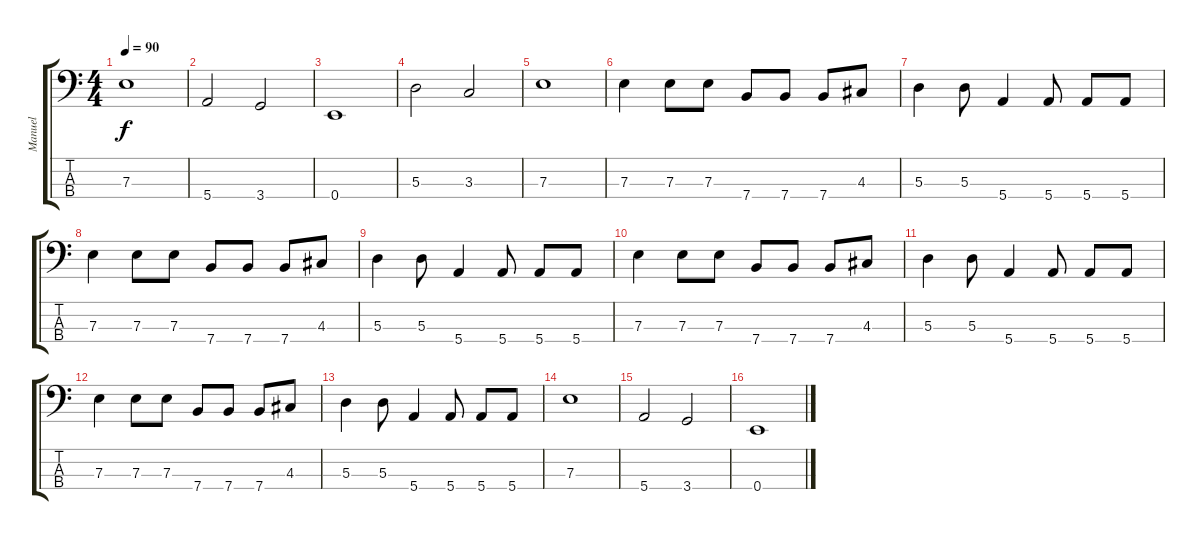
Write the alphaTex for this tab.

\track ("Manuel" "Manuel") {instrument electricbasspick}
\staff {score tabs}
\tuning (G2 D2 A1 E1) {hide}
\ts (4 4)
\tempo 90
\clef f4
\ks c
7.3.1{dy f} |
5.4.2 3.4.2 |
0.4.1 |
5.3.2 3.3.2 |
7.3.1 |
7.3.4 7.3.8 7.3.8 7.4.8 7.4.8 7.4.8 4.3.8 |
5.3.4 5.3.8 5.4.4 5.4.8 5.4.8 5.4.8 |
7.3.4 7.3.8 7.3.8 7.4.8 7.4.8 7.4.8 4.3.8 |
5.3.4 5.3.8 5.4.4 5.4.8 5.4.8 5.4.8 |
7.3.4 7.3.8 7.3.8 7.4.8 7.4.8 7.4.8 4.3.8 |
5.3.4 5.3.8 5.4.4 5.4.8 5.4.8 5.4.8 |
7.3.4 7.3.8 7.3.8 7.4.8 7.4.8 7.4.8 4.3.8 |
5.3.4 5.3.8 5.4.4 5.4.8 5.4.8 5.4.8 |
7.3.1 |
5.4.2 3.4.2 |
0.4.1
